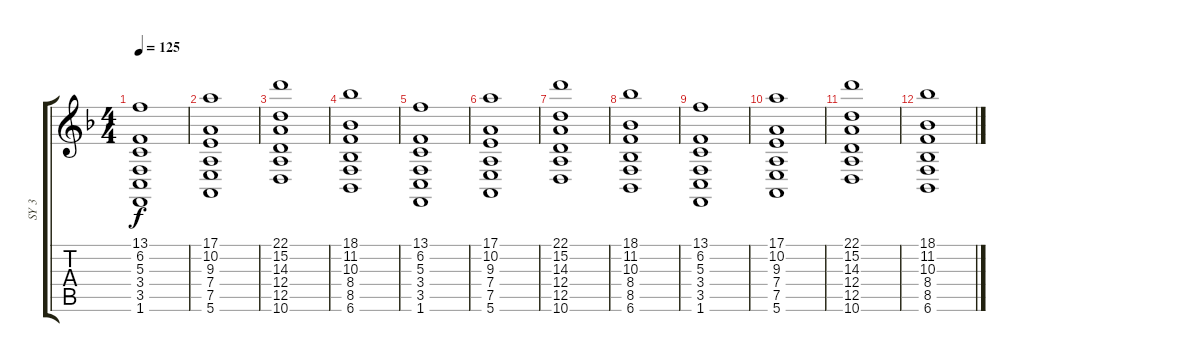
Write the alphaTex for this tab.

\track ("SY 3" "SY 3") {instrument synthstrings2}
\staff {score tabs}
\tuning (E4 B3 G3 D3 A2 E2) {hide}
\ts (4 4)
\tempo 125
\clef g2
\ks f
(13.1 6.2 5.3 3.4 3.5 1.6).1{dy f} |
(17.1 10.2 9.3 7.4 7.5 5.6).1 |
(22.1 15.2 14.3 12.4 12.5 10.6).1 |
(18.1 11.2 10.3 8.4 8.5 6.6).1 |
(13.1 6.2 5.3 3.4 3.5 1.6).1 |
(17.1 10.2 9.3 7.4 7.5 5.6).1 |
(22.1 15.2 14.3 12.4 12.5 10.6).1 |
(18.1 11.2 10.3 8.4 8.5 6.6).1 |
(13.1 6.2 5.3 3.4 3.5 1.6).1 |
(17.1 10.2 9.3 7.4 7.5 5.6).1 |
(22.1 15.2 14.3 12.4 12.5 10.6).1 |
(18.1 11.2 10.3 8.4 8.5 6.6).1
